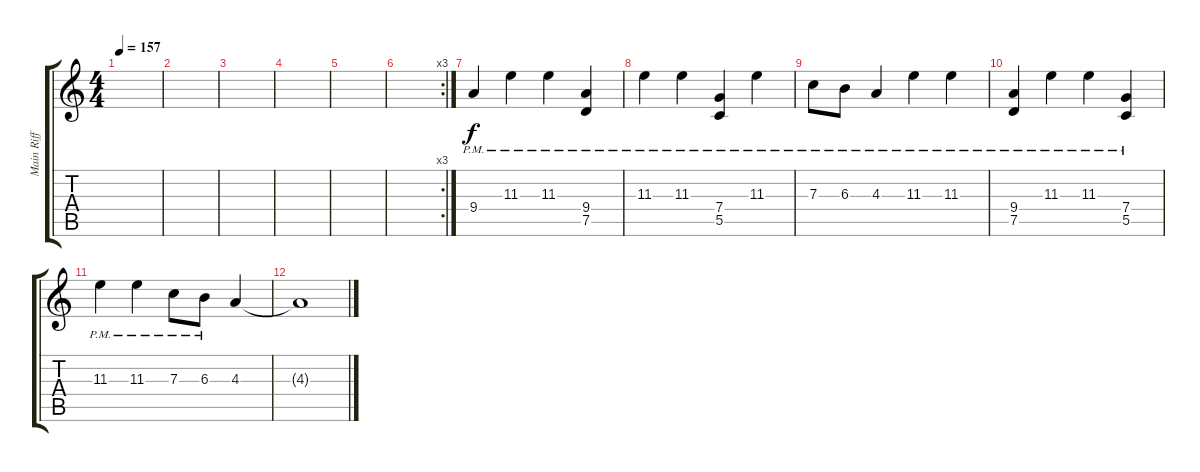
\track ("Main Riff" "Main Riff") {instrument electricguitarclean}
\staff {score tabs}
\tuning (D4 A3 F3 C3 G2 C2) {hide}
\ts (4 4)
\tempo 157
\clef g2
\ks c
|
|
|
|
|
\rc 3
|
9.4{pm}.4 11.3{pm}.4 11.3{pm}.4 (9.4 7.5{pm}).4 |
11.3{pm}.4 11.3{pm}.4 (7.4{pm} 5.5{pm}).4 11.3{pm}.4 |
7.3{pm}.8 6.3{pm}.8 4.3{pm}.4 11.3{pm}.4 11.3{pm}.4 |
(9.4{pm} 7.5{pm}).4 11.3{pm}.4 11.3{pm}.4 (7.4{pm} 5.5{pm}).4 |
11.3{pm}.4 11.3{pm}.4 7.3{pm}.8 6.3{pm}.8 4.3.4 |
4.3{t}.1
